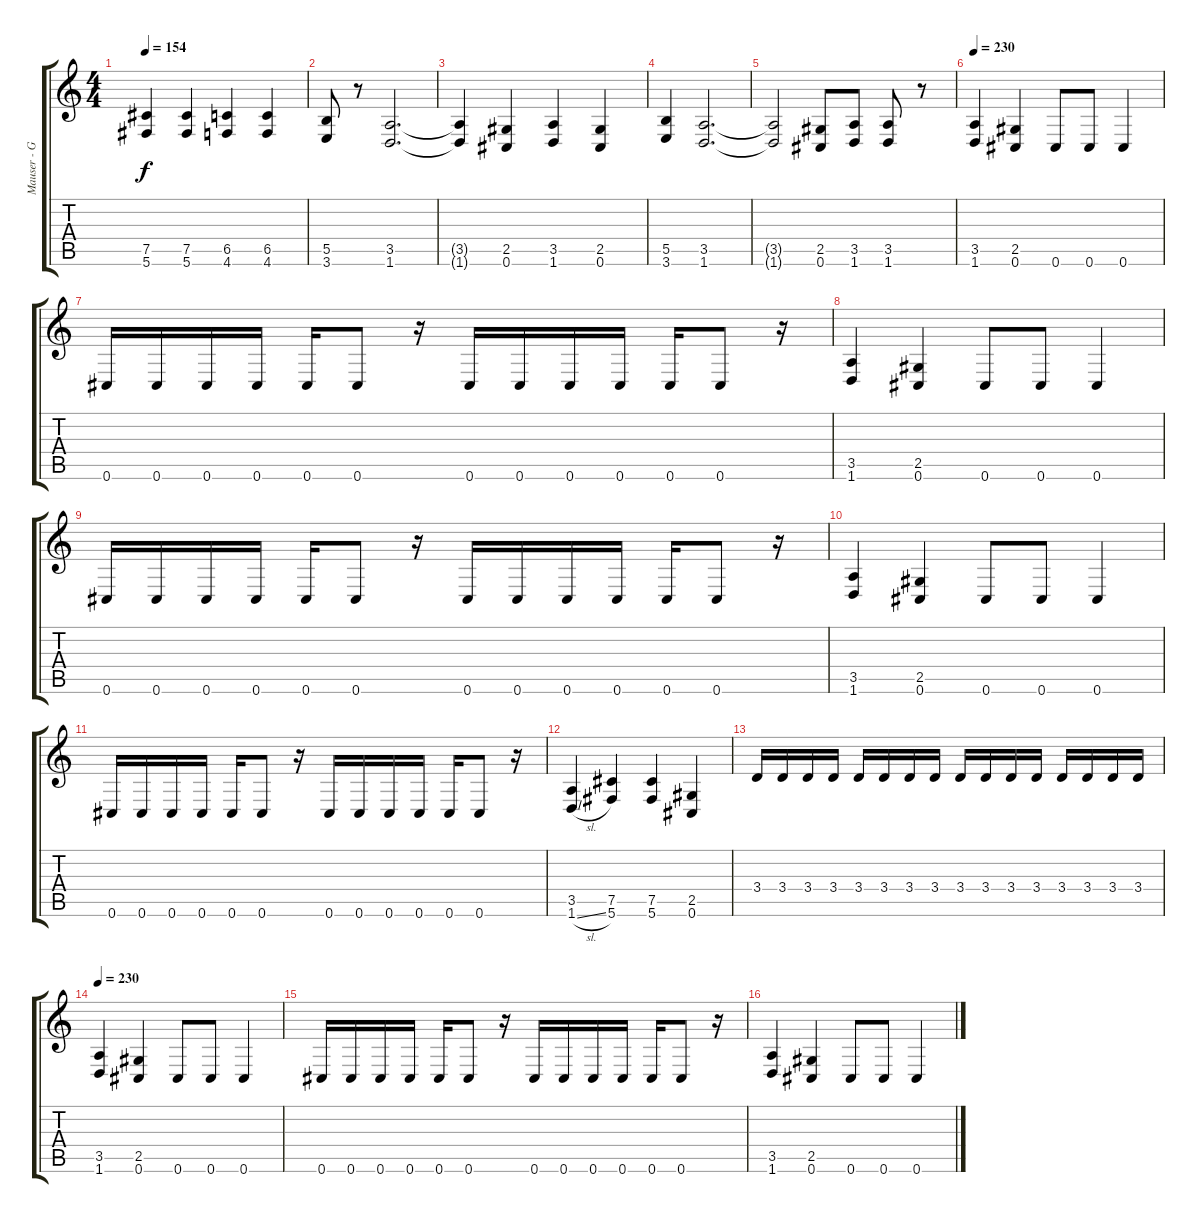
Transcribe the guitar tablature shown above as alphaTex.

\track ("Mauser - Guitar" "Mauser - G") {instrument distortionguitar}
\staff {score tabs}
\tuning (Db4 Ab3 E3 B2 Gb2 Db2) {hide}
\ts (4 4)
\tempo 154
\clef g2
\ks c
(7.5 5.6).4{dy f} (7.5 5.6).4 (6.5 4.6).4 (6.5 4.6).4 |
(5.5 3.6).8 r.8 (3.5 1.6).2{d} |
(3.5{t} 1.6{t}).4 (2.5 0.6).4 (3.5 1.6).4 (2.5 0.6).4 |
(5.5 3.6).4 (3.5 1.6).2{d} |
(3.5{t} 1.6{t}).2 (2.5 0.6).8 (3.5 1.6).8 (3.5 1.6).8 r.8 |
\tempo 230
(3.5 1.6).4 (2.5 0.6).4 0.6.8 0.6.8 0.6.4 |
0.6.16 0.6.16 0.6.16 0.6.16 0.6.16 0.6.8 r.16 0.6.16 0.6.16 0.6.16 0.6.16 0.6.16 0.6.8 r.16 |
(3.5 1.6).4 (2.5 0.6).4 0.6.8 0.6.8 0.6.4 |
0.6.16 0.6.16 0.6.16 0.6.16 0.6.16 0.6.8 r.16 0.6.16 0.6.16 0.6.16 0.6.16 0.6.16 0.6.8 r.16 |
(3.5 1.6).4 (2.5 0.6).4 0.6.8 0.6.8 0.6.4 |
0.6.16 0.6.16 0.6.16 0.6.16 0.6.16 0.6.8 r.16 0.6.16 0.6.16 0.6.16 0.6.16 0.6.16 0.6.8 r.16 |
(3.5 1.6{sl}).4 (7.5 5.6).4 (7.5 5.6).4 (2.5 0.6).4 |
3.4.16 3.4.16 3.4.16 3.4.16 3.4.16 3.4.16 3.4.16 3.4.16 3.4.16 3.4.16 3.4.16 3.4.16 3.4.16 3.4.16 3.4.16 3.4.16 |
\tempo 230
(3.5 1.6).4 (2.5 0.6).4 0.6.8 0.6.8 0.6.4 |
0.6.16 0.6.16 0.6.16 0.6.16 0.6.16 0.6.8 r.16 0.6.16 0.6.16 0.6.16 0.6.16 0.6.16 0.6.8 r.16 |
(3.5 1.6).4 (2.5 0.6).4 0.6.8 0.6.8 0.6.4
